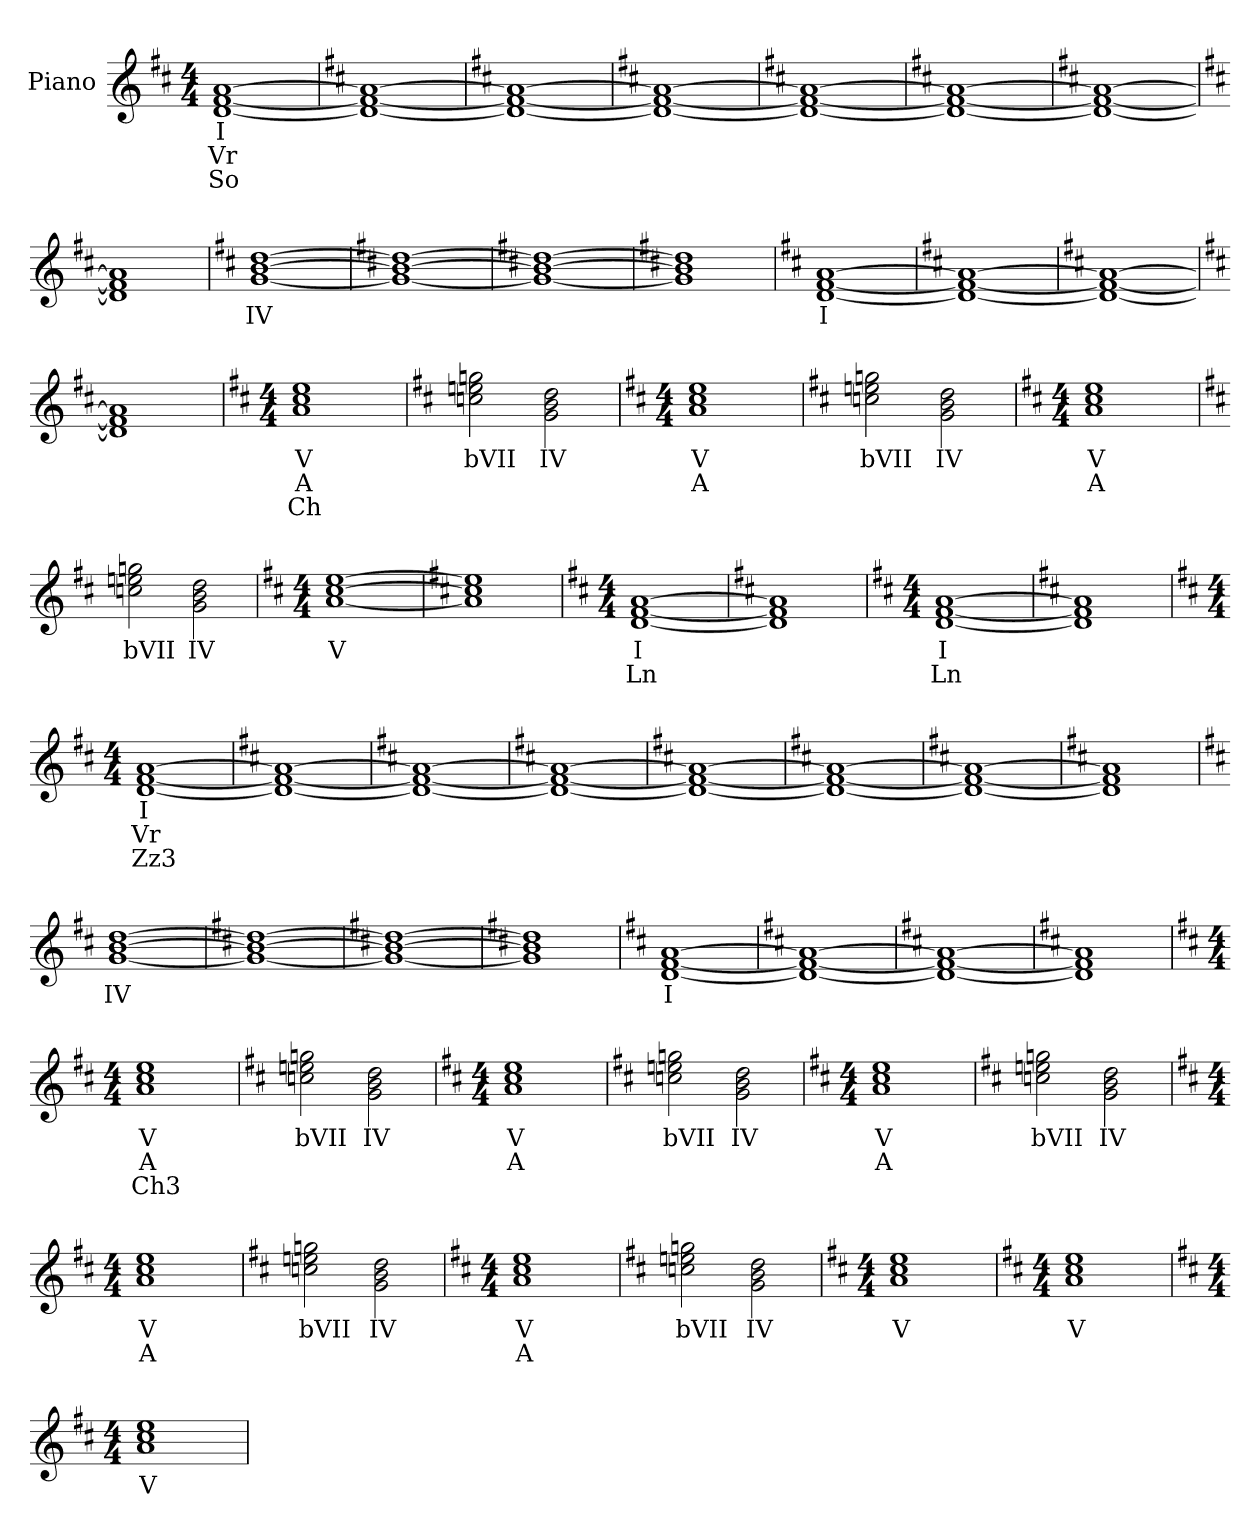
**kern	**text	**text	**text
*part1	*part1	*part1	*part1
*staff1	*staff1	*staff1	*staff1
*I"Piano	*	*	*
*I'Pno	*	*	*
*k[f#c#]	*	*	*
*D:	*	*	*
*M4/4	*	*	*
=	=	=	=
[1d [1f# [1a	I	Vr	So
=	=	=	=
*k[f#c#]	*	*	*
*D:	*	*	*
1d_ 1f#_ 1a_	.	.	.
=	=	=	=
*k[f#c#]	*	*	*
*D:	*	*	*
1d_ 1f#_ 1a_	.	.	.
=	=	=	=
*k[f#c#]	*	*	*
*D:	*	*	*
1d_ 1f#_ 1a_	.	.	.
=	=	=	=
*k[f#c#]	*	*	*
*D:	*	*	*
1d_ 1f#_ 1a_	.	.	.
=	=	=	=
*k[f#c#]	*	*	*
*D:	*	*	*
1d_ 1f#_ 1a_	.	.	.
=	=	=	=
*k[f#c#]	*	*	*
*D:	*	*	*
1d_ 1f#_ 1a_	.	.	.
=	=	=	=
*k[f#c#]	*	*	*
*D:	*	*	*
1d] 1f#] 1a]	.	.	.
=	=	=	=
*k[f#c#]	*	*	*
*D:	*	*	*
[1g [1b [1dd	IV	.	.
=	=	=	=
*k[f#c#]	*	*	*
*D:	*	*	*
1g_ 1b_ 1dd_	.	.	.
=	=	=	=
*k[f#c#]	*	*	*
*D:	*	*	*
1g_ 1b_ 1dd_	.	.	.
=	=	=	=
*k[f#c#]	*	*	*
*D:	*	*	*
1g] 1b] 1dd]	.	.	.
=	=	=	=
*k[f#c#]	*	*	*
*D:	*	*	*
[1d [1f# [1a	I	.	.
=	=	=	=
*k[f#c#]	*	*	*
*D:	*	*	*
1d_ 1f#_ 1a_	.	.	.
=	=	=	=
*k[f#c#]	*	*	*
*D:	*	*	*
1d_ 1f#_ 1a_	.	.	.
=	=	=	=
*k[f#c#]	*	*	*
*D:	*	*	*
1d] 1f#] 1a]	.	.	.
=	=	=	=
*k[f#c#]	*	*	*
*D:	*	*	*
*M4/4	*	*	*
1a 1cc# 1ee	V	A	Ch
=	=	=	=
*k[f#c#]	*	*	*
*D:	*	*	*
2ccn 2een 2ggn	bVII	.	.
2g 2b 2dd	IV	.	.
=	=	=	=
*k[f#c#]	*	*	*
*D:	*	*	*
*M4/4	*	*	*
1a 1cc# 1ee	V	A	.
=	=	=	=
*k[f#c#]	*	*	*
*D:	*	*	*
2ccn 2een 2ggn	bVII	.	.
2g 2b 2dd	IV	.	.
=	=	=	=
*k[f#c#]	*	*	*
*D:	*	*	*
*M4/4	*	*	*
1a 1cc# 1ee	V	A	.
=	=	=	=
*k[f#c#]	*	*	*
*D:	*	*	*
2ccn 2een 2ggn	bVII	.	.
2g 2b 2dd	IV	.	.
=	=	=	=
*k[f#c#]	*	*	*
*D:	*	*	*
*M4/4	*	*	*
[1a [1cc# [1ee	V	.	.
=	=	=	=
*k[f#c#]	*	*	*
*D:	*	*	*
1a] 1cc#] 1ee]	.	.	.
=	=	=	=
*k[f#c#]	*	*	*
*D:	*	*	*
*M4/4	*	*	*
[1d [1f# [1a	I	Ln	.
=	=	=	=
*k[f#c#]	*	*	*
*D:	*	*	*
1d] 1f#] 1a]	.	.	.
=	=	=	=
*k[f#c#]	*	*	*
*D:	*	*	*
*M4/4	*	*	*
[1d [1f# [1a	I	Ln	.
=	=	=	=
*k[f#c#]	*	*	*
*D:	*	*	*
1d] 1f#] 1a]	.	.	.
=	=	=	=
*k[f#c#]	*	*	*
*D:	*	*	*
*M4/4	*	*	*
[1d [1f# [1a	I	Vr	Zz3
=	=	=	=
*k[f#c#]	*	*	*
*D:	*	*	*
1d_ 1f#_ 1a_	.	.	.
=	=	=	=
*k[f#c#]	*	*	*
*D:	*	*	*
1d_ 1f#_ 1a_	.	.	.
=	=	=	=
*k[f#c#]	*	*	*
*D:	*	*	*
1d_ 1f#_ 1a_	.	.	.
=	=	=	=
*k[f#c#]	*	*	*
*D:	*	*	*
1d_ 1f#_ 1a_	.	.	.
=	=	=	=
*k[f#c#]	*	*	*
*D:	*	*	*
1d_ 1f#_ 1a_	.	.	.
=	=	=	=
*k[f#c#]	*	*	*
*D:	*	*	*
1d_ 1f#_ 1a_	.	.	.
=	=	=	=
*k[f#c#]	*	*	*
*D:	*	*	*
1d] 1f#] 1a]	.	.	.
=	=	=	=
*k[f#c#]	*	*	*
*D:	*	*	*
[1g [1b [1dd	IV	.	.
=	=	=	=
*k[f#c#]	*	*	*
*D:	*	*	*
1g_ 1b_ 1dd_	.	.	.
=	=	=	=
*k[f#c#]	*	*	*
*D:	*	*	*
1g_ 1b_ 1dd_	.	.	.
=	=	=	=
*k[f#c#]	*	*	*
*D:	*	*	*
1g] 1b] 1dd]	.	.	.
=	=	=	=
*k[f#c#]	*	*	*
*D:	*	*	*
[1d [1f# [1a	I	.	.
=	=	=	=
*k[f#c#]	*	*	*
*D:	*	*	*
1d_ 1f#_ 1a_	.	.	.
=	=	=	=
*k[f#c#]	*	*	*
*D:	*	*	*
1d_ 1f#_ 1a_	.	.	.
=	=	=	=
*k[f#c#]	*	*	*
*D:	*	*	*
1d] 1f#] 1a]	.	.	.
=	=	=	=
*k[f#c#]	*	*	*
*D:	*	*	*
*M4/4	*	*	*
1a 1cc# 1ee	V	A	Ch3
=	=	=	=
*k[f#c#]	*	*	*
*D:	*	*	*
2ccn 2een 2ggn	bVII	.	.
2g 2b 2dd	IV	.	.
=	=	=	=
*k[f#c#]	*	*	*
*D:	*	*	*
*M4/4	*	*	*
1a 1cc# 1ee	V	A	.
=	=	=	=
*k[f#c#]	*	*	*
*D:	*	*	*
2ccn 2een 2ggn	bVII	.	.
2g 2b 2dd	IV	.	.
=	=	=	=
*k[f#c#]	*	*	*
*D:	*	*	*
*M4/4	*	*	*
1a 1cc# 1ee	V	A	.
=	=	=	=
*k[f#c#]	*	*	*
*D:	*	*	*
2ccn 2een 2ggn	bVII	.	.
2g 2b 2dd	IV	.	.
=	=	=	=
*k[f#c#]	*	*	*
*D:	*	*	*
*M4/4	*	*	*
1a 1cc# 1ee	V	A	.
=	=	=	=
*k[f#c#]	*	*	*
*D:	*	*	*
2ccn 2een 2ggn	bVII	.	.
2g 2b 2dd	IV	.	.
=	=	=	=
*k[f#c#]	*	*	*
*D:	*	*	*
*M4/4	*	*	*
1a 1cc# 1ee	V	A	.
=	=	=	=
*k[f#c#]	*	*	*
*D:	*	*	*
2ccn 2een 2ggn	bVII	.	.
2g 2b 2dd	IV	.	.
=	=	=	=
*k[f#c#]	*	*	*
*D:	*	*	*
*M4/4	*	*	*
1a 1cc# 1ee	V	.	.
=	=	=	=
*k[f#c#]	*	*	*
*D:	*	*	*
*M4/4	*	*	*
1a 1cc# 1ee	V	.	.
=	=	=	=
*k[f#c#]	*	*	*
*D:	*	*	*
*M4/4	*	*	*
1a 1cc# 1ee	V	.	.
=	=	=	=
*-	*-	*-	*-
